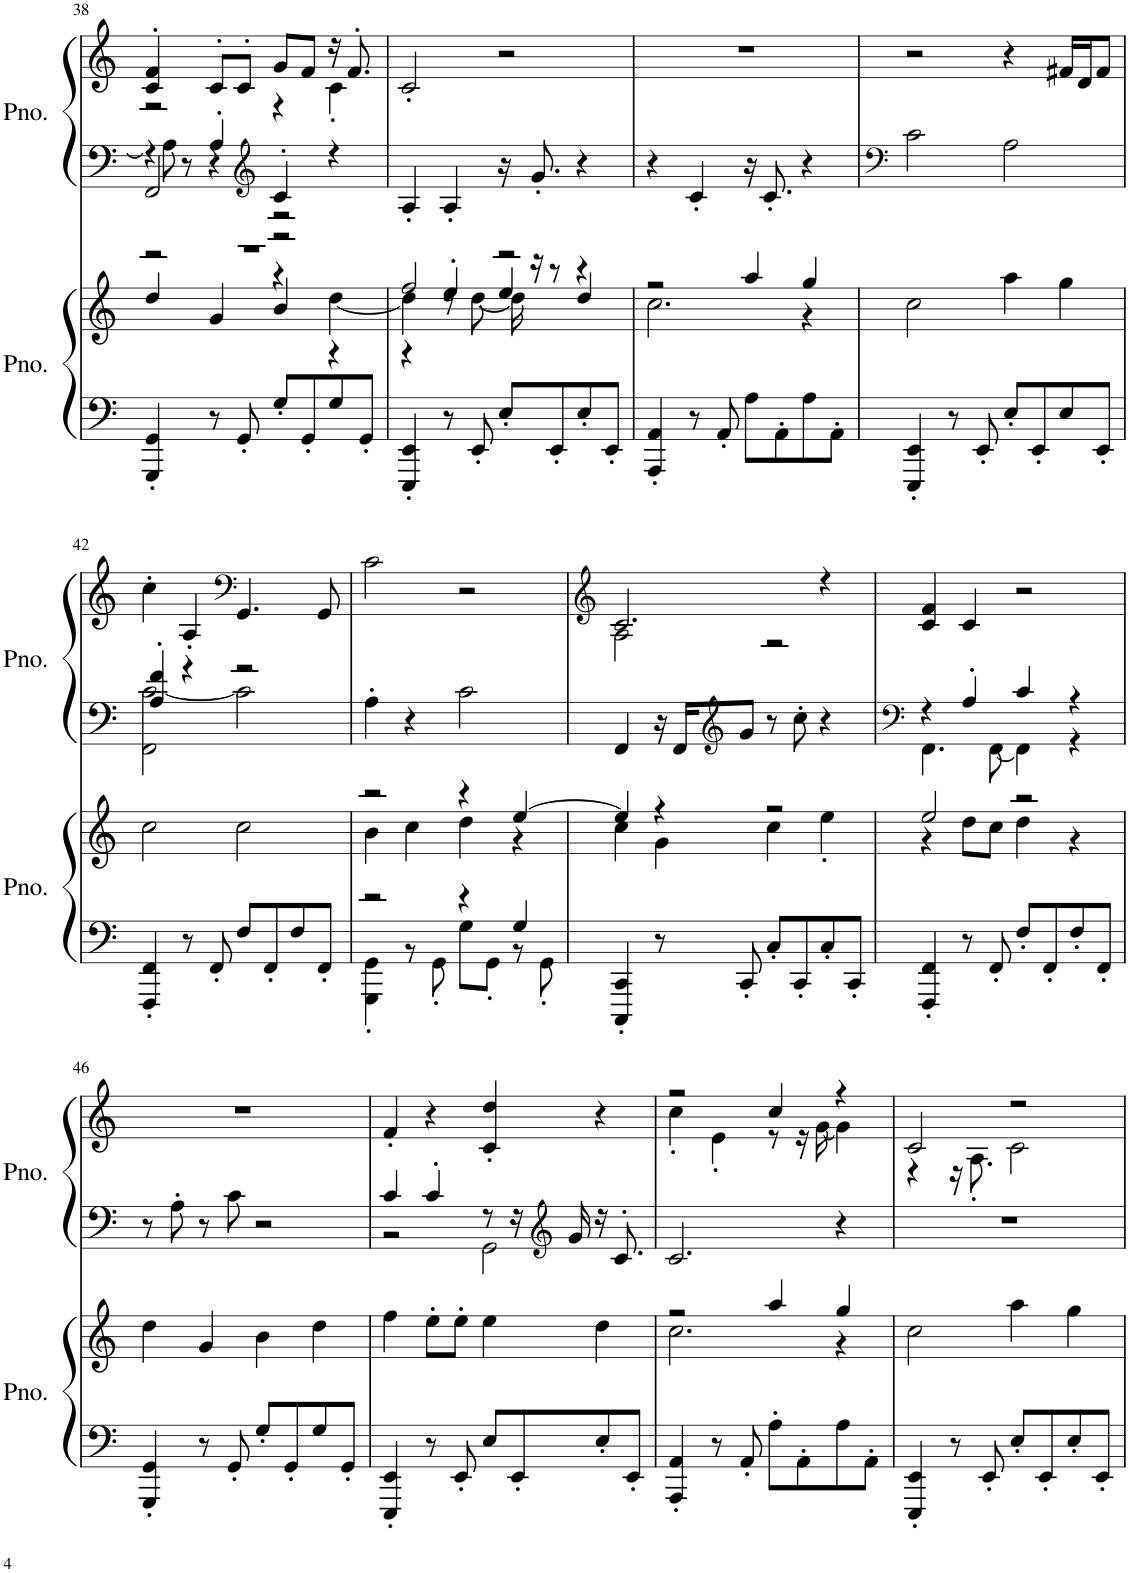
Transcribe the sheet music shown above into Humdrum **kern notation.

**kern	**kern	**kern	**kern
*part2	*part2	*part1	*part1
*staff4	*staff3	*staff2	*staff1
*I"Piano	*	*I"Piano	*
*I'Pno.	*	*I'Pno.	*
!!LO:PB:g=z
*clefF4	*clefG2	*clefF4	*clefG2
*k[]	*k[]	*k[]	*k[]
*M4/4	*M4/4	*M4/4	*M4/4
=38	=38	=38	=38
*	*^	*^	*^
*	*	*^	*	*^	*	*
4GGG/' 4GG/'	1r	2r	4dd/	4r	8A\]	2FF/	4c/' 4f/'	2r
.	.	.	.	.	8r	.	.	.
8r	.	.	4g/	4A'/	4r	.	8c'/L	.
8GG'/	.	.	.	.	.	.	8c'/J	.
*	*	*	*	*clefG2	*	*	*	*
8G'/L	.	4r	4b/	4c'/	2r	2r	8g/L	4r
8GG'/	.	.	.	.	.	.	8f/J	.
8G/	.	[4dd\	4r	4r	.	.	16r	4c'\
.	.	.	.	.	.	.	8.f'/	.
8GG'/J	.	.	.	.	.	.	.	.
*	*	*	*	*v	*v	*v	*	*
*	*	*	*	*	*v	*v
=39	=39	=39	=39	=39	=39
4EEE/' 4EE/'	2ff/	4dd\]	4r	4A'/	2c'/
8r	.	8r	4ee'/	4A'/	.
8EE'/	.	[8dd\	.	.	.
8E'/L	2r	16dd\]	4ee/	16r	2r
.	.	16r	.	8.g'/	.
8EE'/	.	8r	.	.	.
8E'/	.	4r	4dd/	4r	.
8EE'/J	.	.	.	.	.
*	*	*v	*v	*	*
=40	=40	=40	=40	=40
4AAA/' 4AA/'	2r	2.cc\	4r	1r
8r	.	.	4c'/	.
8AA'/	.	.	.	.
8A\L	4aa/	.	16r	.
.	.	.	8.c'/	.
8AA'\	.	.	.	.
8A\	4gg/	4r	4r	.
8AA'\J	.	.	.	.
*	*v	*v	*	*
=41	=41	=41	=41
*	*	*clefF4	*
4EEE/' 4EE/'	2cc\	2c\	2r
8r	.	.	.
8EE'/	.	.	.
8E'/L	4aa\	2A\	4r
8EE'/	.	.	.
8E/	4gg\	.	16f#X/LL
.	.	.	16d/J
8EE'/J	.	.	8f#/J
!!LO:LB:g=z
=42	=42	=42	=42
*	*	*^	*
4FFF/' 4FF/'	2cc\	4A/' 4f/'	2FF\ [2c\	4cc'\
8r	.	4r	.	4A'/
8FF'/	.	.	.	.
*	*	*	*	*clefF4
8F/L	2cc\	2r	2c\]	4.GG/
8FF'/	.	.	.	.
8F/	.	.	.	.
8FF'/J	.	.	.	8GG/
*	*	*v	*v	*
=43	=43	=43	=43
*^	*^	*	*
2r	4GGG\' 4GG\'	2r	4b\	4A'\	2c\
.	8r	.	4cc\	4r	.
.	8GG'\	.	.	.	.
4r	8G\L	4r	4dd\	2c\	2r
.	8GG'\J	.	.	.	.
4G/	8r	[4ee/	4r	.	.
.	8GG'\	.	.	.	.
*v	*v	*	*	*	*
=44	=44	=44	=44	=44
*	*	*	*	*clefG2
*	*	*	*	*^
4CCC/' 4CC/'	4ee/]	4cc\	4FF/	2.c/	2A\
8r	4r	4g\	16r	.	.
.	.	.	16FF/KL	.	.
*	*	*	*clefG2	*	*
8CC'/	.	.	8g/J	.	.
8C'/L	2r	4cc\	8r	.	2r
8CC'/	.	.	8cc'\	.	.
8C'/	.	4ee'\	4r	4r	.
8CC'/J	.	.	.	.	.
*	*	*	*	*v	*v
=45	=45	=45	=45	=45
*	*	*	*clefF4	*
*	*	*	*^	*
4FFF/' 4FF/'	2ee/	4r	4r	4.FF\	4c/ 4f/
8r	.	8dd\L	4A'/	.	4c/
8FF'/	.	8cc\J	.	[8FF\	.
8F'/L	2r	4dd\	4c/	4FF\]	2r
8FF'/	.	.	.	.	.
8F'/	.	4r	4r	4r	.
8FF'/J	.	.	.	.	.
*	*v	*v	*	*	*
*	*	*v	*v	*
!!LO:LB:g=z
=46	=46	=46	=46
4GGG/' 4GG/'	4dd\	8r	1r
.	.	8A'\	.
8r	4g/	8r	.
8GG'/	.	8c\	.
8G'/L	4b\	2r	.
8GG'/	.	.	.
8G/	4dd\	.	.
8GG'/J	.	.	.
=47	=47	=47	=47
*	*	*^	*
4EEE/' 4EE/'	4ff\	4c/	2r	4f'/
8r	8ee'\L	4c'/	.	4r
8EE'/	8ee'\J	.	.	.
8E/L	4ee\	8r	2GG\	4c/' 4dd/'
8EE'/	.	16r	.	.
*	*	*clefG2	*	*
.	.	16g/	.	.
8E'/	4dd\	16r	.	4r
.	.	8.c'/	.	.
8EE'/J	.	.	.	.
*	*	*v	*v	*
=48	=48	=48	=48
*	*^	*	*^
4AAA/' 4AA/'	2r	2.cc\	2.c/	2r	4cc'\
8r	.	.	.	.	4e'\
8AA'/	.	.	.	.	.
8A'\L	4aa/	.	.	4cc/	8r
8AA'\	.	.	.	.	16r
.	.	.	.	.	[16g\
8A\	4gg/	4r	4r	4r	4g\]
8AA'\J	.	.	.	.	.
*	*v	*v	*	*	*
=49	=49	=49	=49	=49
4EEE/' 4EE/'	2cc\	1r	2c/	4r
8r	.	.	.	16r
.	.	.	.	8.A'\
8EE'/	.	.	.	.
8E'/L	4aa\	.	2r	2c\
8EE'/	.	.	.	.
8E'/	4gg\	.	.	.
8EE'/J	.	.	.	.
*	*	*	*v	*v
=	=	=	=
*-	*-	*-	*-
